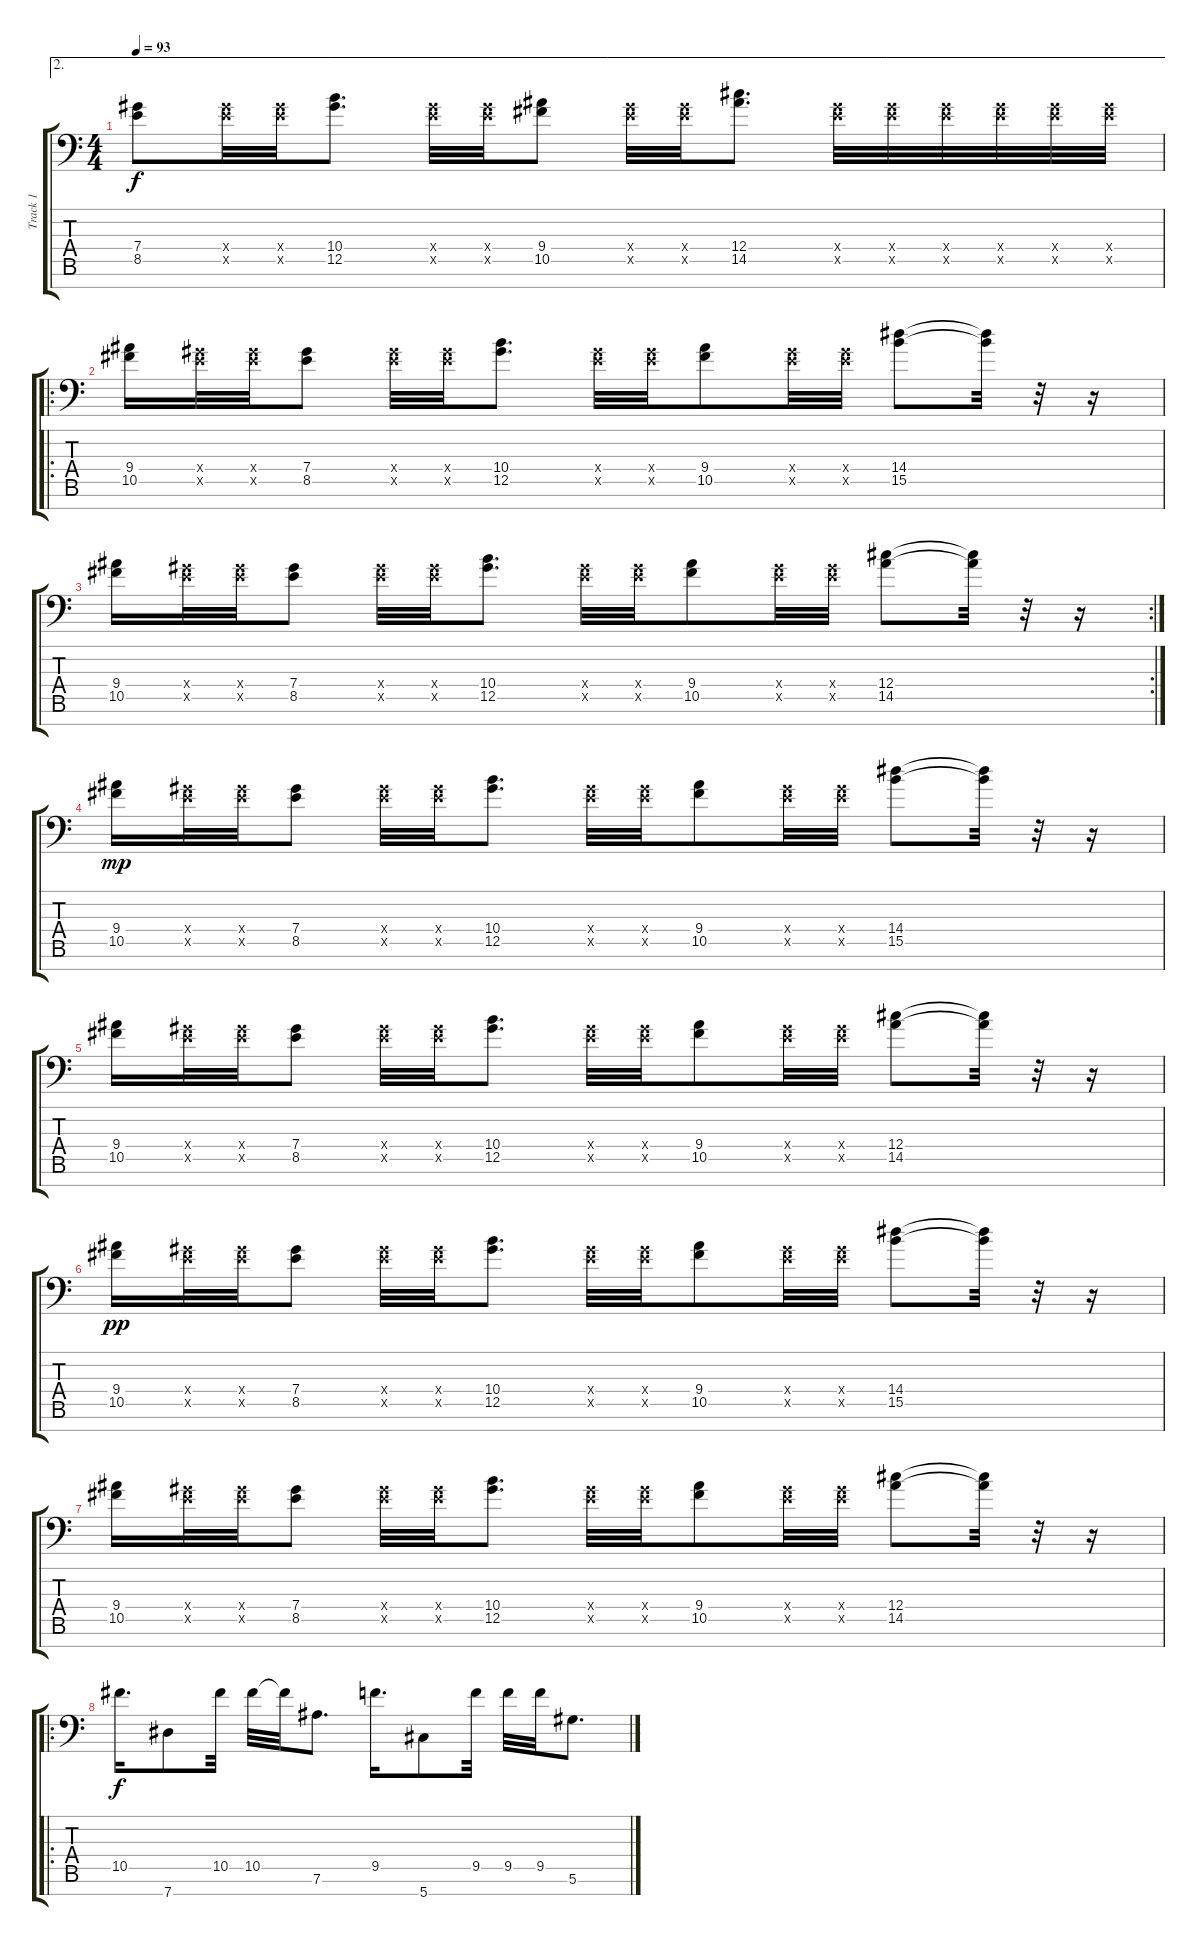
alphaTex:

\track ("Track 1" "Track 1") {instrument distortionguitar}
\staff {score tabs}
\tuning (Eb4 Bb3 Gb3 Db3 Ab2 Eb2 Ab1) {hide}
\ae 2
\ts (4 4)
\tempo 93
\clef f4
\ks c
(7.4 8.5).8{dy f} (7.4{x} 8.5{x}).32 (7.4{x} 8.5{x}).32 (10.4 12.5).8{d} (7.4{x} 8.5{x}).32 (7.4{x} 8.5{x}).32 (9.4 10.5).8 (7.4{x} 8.5{x}).32 (7.4{x} 8.5{x}).32 (12.4 14.5).8{d} (7.4{x} 8.5{x}).32 (7.4{x} 8.5{x}).32 (7.4{x} 8.5{x}).32 (7.4{x} 8.5{x}).32 (7.4{x} 8.5{x}).32 (7.4{x} 8.5{x}).32 |
\ro
(9.4 10.5).16 (7.4{x} 8.5{x}).32 (7.4{x} 8.5{x}).32 (7.4 8.5).8 (7.4{x} 8.5{x}).32 (7.4{x} 8.5{x}).32 (10.4 12.5).8{d} (7.4{x} 8.5{x}).32 (7.4{x} 8.5{x}).32 (9.4 10.5).8 (7.4{x} 8.5{x}).32 (7.4{x} 8.5{x}).32 (14.4 15.5).8 (14.4{t} 15.5{t}).32 r.32 r.16 |
\rc 2
(9.4 10.5).16 (7.4{x} 8.5{x}).32 (7.4{x} 8.5{x}).32 (7.4 8.5).8 (7.4{x} 8.5{x}).32 (7.4{x} 8.5{x}).32 (10.4 12.5).8{d} (7.4{x} 8.5{x}).32 (7.4{x} 8.5{x}).32 (9.4 10.5).8 (7.4{x} 8.5{x}).32 (7.4{x} 8.5{x}).32 (12.4 14.5).8 (12.4{t} 14.5{t}).32 r.32 r.16 |
(9.4 10.5).16{dy mp} (7.4{x} 8.5{x}).32 (7.4{x} 8.5{x}).32 (7.4 8.5).8 (7.4{x} 8.5{x}).32 (7.4{x} 8.5{x}).32 (10.4 12.5).8{d} (7.4{x} 8.5{x}).32 (7.4{x} 8.5{x}).32 (9.4 10.5).8 (7.4{x} 8.5{x}).32 (7.4{x} 8.5{x}).32 (14.4 15.5).8 (14.4{t} 15.5{t}).32 r.32 r.16 |
(9.4 10.5).16 (7.4{x} 8.5{x}).32 (7.4{x} 8.5{x}).32 (7.4 8.5).8 (7.4{x} 8.5{x}).32 (7.4{x} 8.5{x}).32 (10.4 12.5).8{d} (7.4{x} 8.5{x}).32 (7.4{x} 8.5{x}).32 (9.4 10.5).8 (7.4{x} 8.5{x}).32 (7.4{x} 8.5{x}).32 (12.4 14.5).8 (12.4{t} 14.5{t}).32 r.32 r.16 |
(9.4 10.5).16{dy pp} (7.4{x} 8.5{x}).32 (7.4{x} 8.5{x}).32 (7.4 8.5).8 (7.4{x} 8.5{x}).32 (7.4{x} 8.5{x}).32 (10.4 12.5).8{d} (7.4{x} 8.5{x}).32 (7.4{x} 8.5{x}).32 (9.4 10.5).8 (7.4{x} 8.5{x}).32 (7.4{x} 8.5{x}).32 (14.4 15.5).8 (14.4{t} 15.5{t}).32 r.32 r.16 |
(9.4 10.5).16 (7.4{x} 8.5{x}).32 (7.4{x} 8.5{x}).32 (7.4 8.5).8 (7.4{x} 8.5{x}).32 (7.4{x} 8.5{x}).32 (10.4 12.5).8{d} (7.4{x} 8.5{x}).32 (7.4{x} 8.5{x}).32 (9.4 10.5).8 (7.4{x} 8.5{x}).32 (7.4{x} 8.5{x}).32 (12.4 14.5).8 (12.4{t} 14.5{t}).32 r.32 r.16 |
\ro
10.5.16{d dy f} 7.7.8 10.5.32 10.5.32 10.5{t}.32 7.6.8{d} 9.5.16{d} 5.7.8 9.5.32 9.5.32 9.5.32 5.6.8{d}
